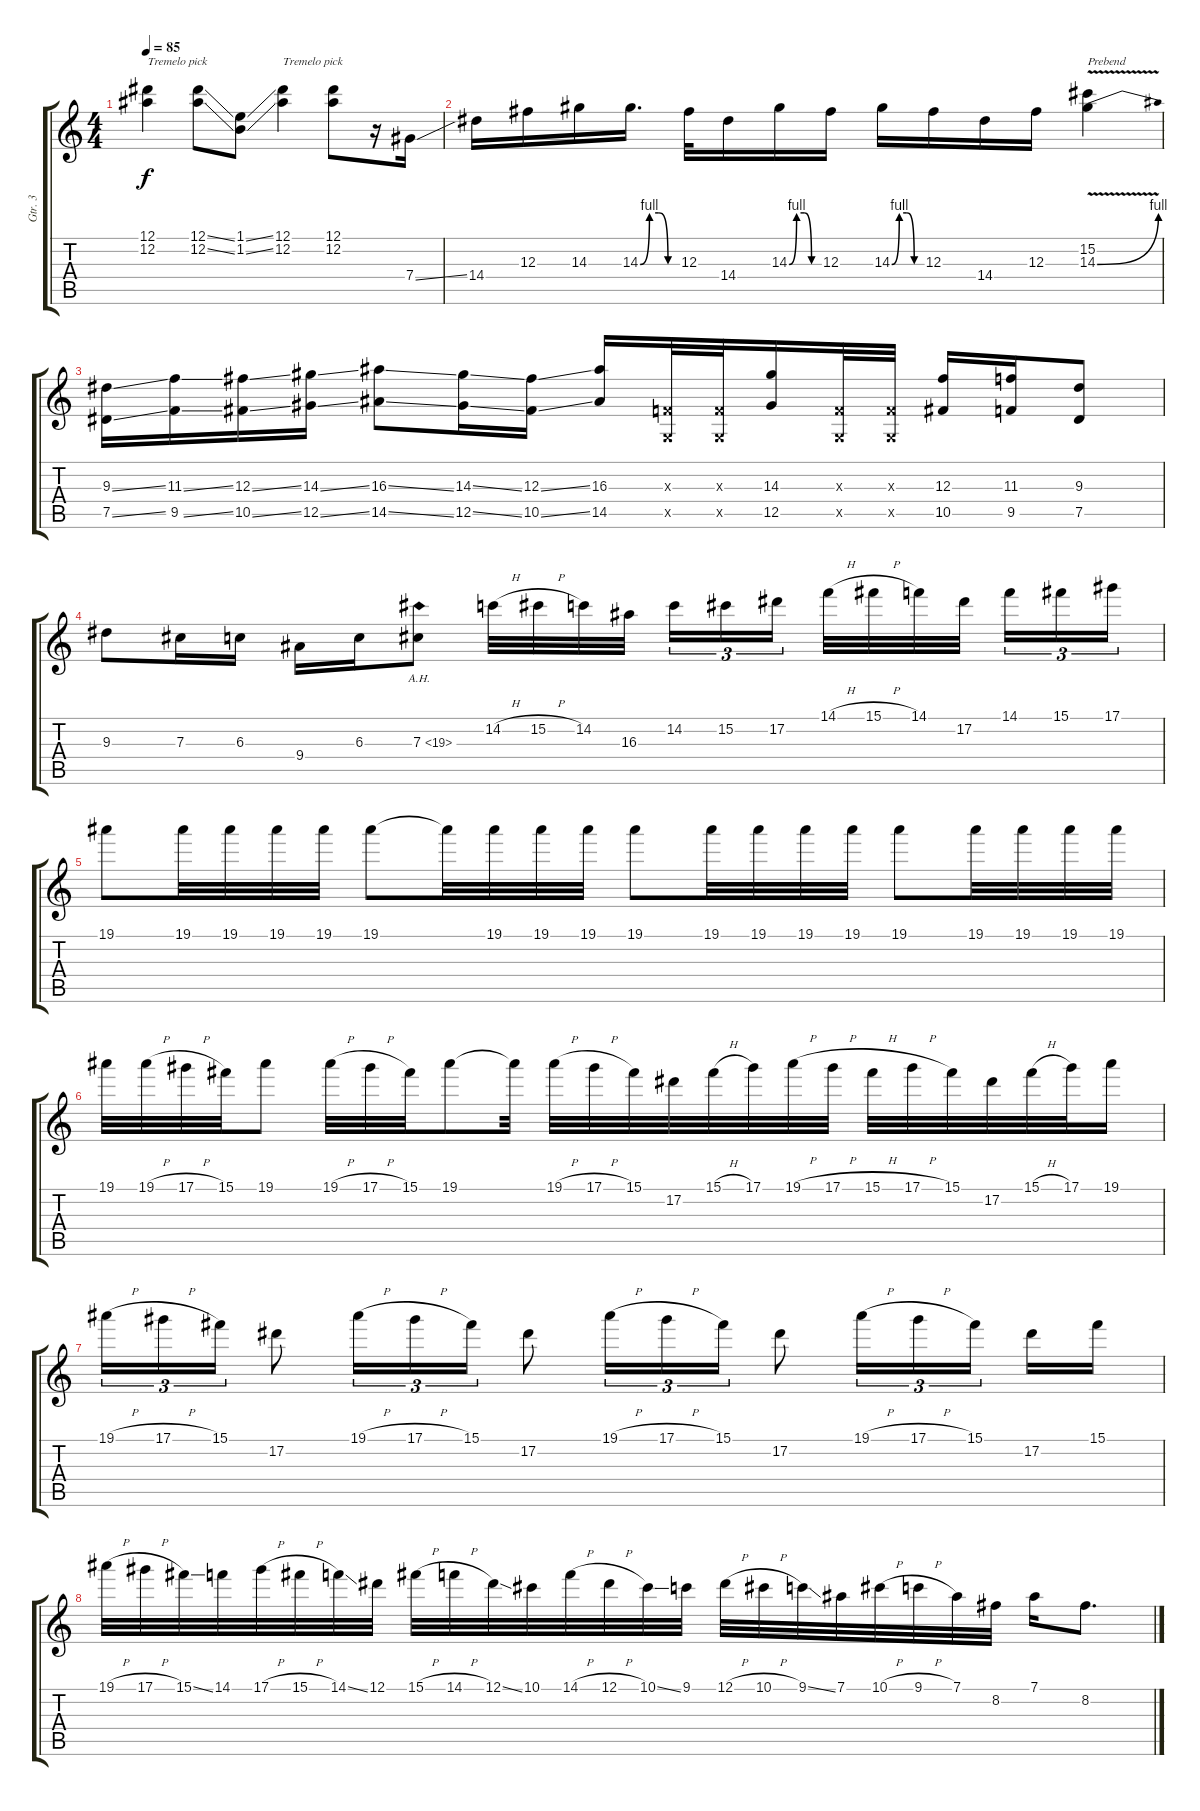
\track ("Gtr. 3" "Gtr. 3") {instrument distortionguitar}
\staff {score tabs}
\tuning (Eb4 Bb3 Gb3 Db3 Ab2 Eb2) {hide}
\ts (4 4)
\tempo 85
\clef g2
\ks c
(12.1 12.2).4{txt "Tremelo pick" dy f} (12.1{ss} 12.2{ss}).8 (1.1{ss} 1.2{ss}).8 (12.1 12.2).4{txt "Tremelo pick"} (12.1 12.2).8 r.16 7.4{ss}.16 |
14.4.16 12.3.16 14.3.16 14.3{be (custom 0 0 15 4 30 4 45 0 60 0)}.16{d} 12.3.32 14.4.16 14.3{be (custom 0 0 15 4 30 4 45 0 60 0)}.16 12.3.16 14.3{be (custom 0 0 15 4 30 4 45 0 60 0)}.16 12.3.16 14.4.16 12.3.16 (15.2{v} 14.3{be (bend 0 0 60 4) v}).4{txt "Prebend"} |
(9.3{ss} 7.5{ss}).16 (11.3{ss} 9.5{ss}).16 (12.3{ss} 10.5{ss}).16 (14.3{ss} 12.5{ss}).16 (16.3{ss} 14.5{ss}).8 (14.3{ss} 12.5{ss}).16 (12.3{ss} 10.5{ss}).16 (16.3 14.5).16 (-1.3{x} -1.5{x}).32 (-1.3{x} -1.5{x}).32 (14.3 12.5).16 (-1.3{x} -1.5{x}).32 (-1.3{x} -1.5{x}).32 (12.3 10.5).16 (11.3 9.5).16 (9.3 7.5).8 |
9.3.8 7.3.16 6.3.16 9.4.16 6.3.16 7.3{ah 12}.8 14.2{h}.32 15.2{h}.32 14.2.32 16.3.32 14.2.16{tu (3 2)} 15.2.16{tu (3 2)} 17.2.16{tu (3 2)} 14.1{h}.32 15.1{h}.32 14.1.32 17.2.32 14.1.16{tu (3 2)} 15.1.16{tu (3 2)} 17.1.16{tu (3 2)} |
19.1.8 19.1.32 19.1.32 19.1.32 19.1.32 19.1.8 19.1{t}.32 19.1.32 19.1.32 19.1.32 19.1.8 19.1.32 19.1.32 19.1.32 19.1.32 19.1.8 19.1.32 19.1.32 19.1.32 19.1.32 |
19.1.32 19.1{h}.32 17.1{h}.32 15.1.32 19.1.8 19.1{h}.32 17.1{h}.32 15.1.32 19.1.8 19.1{t}.32 19.1{h}.32 17.1{h}.32 15.1.32 17.2.32 15.1{h}.32 17.1.32 19.1{h}.32 17.1{h}.32 15.1{h}.32 17.1{h}.32 15.1.32 17.2.32 15.1{h}.32 17.1.32 19.1.16 |
19.1{h}.16{tu (3 2)} 17.1{h}.16{tu (3 2)} 15.1.16{tu (3 2)} 17.2.8 19.1{h}.16{tu (3 2)} 17.1{h}.16{tu (3 2)} 15.1.16{tu (3 2)} 17.2.8 19.1{h}.16{tu (3 2)} 17.1{h}.16{tu (3 2)} 15.1.16{tu (3 2)} 17.2.8 19.1{h}.16{tu (3 2)} 17.1{h}.16{tu (3 2)} 15.1.16{tu (3 2)} 17.2.16 15.1.16 |
19.1{h}.32 17.1{h}.32 15.1{ss}.32 14.1.32 17.1{h}.32 15.1{h}.32 14.1{ss}.32 12.1.32 15.1{h}.32 14.1{h}.32 12.1{ss}.32 10.1.32 14.1{h}.32 12.1{h}.32 10.1{ss}.32 9.1.32 12.1{h}.32 10.1{h}.32 9.1{ss}.32 7.1.32 10.1{h}.32 9.1{h}.32 7.1.32 8.2.32 7.1.16 8.2.8{d}
